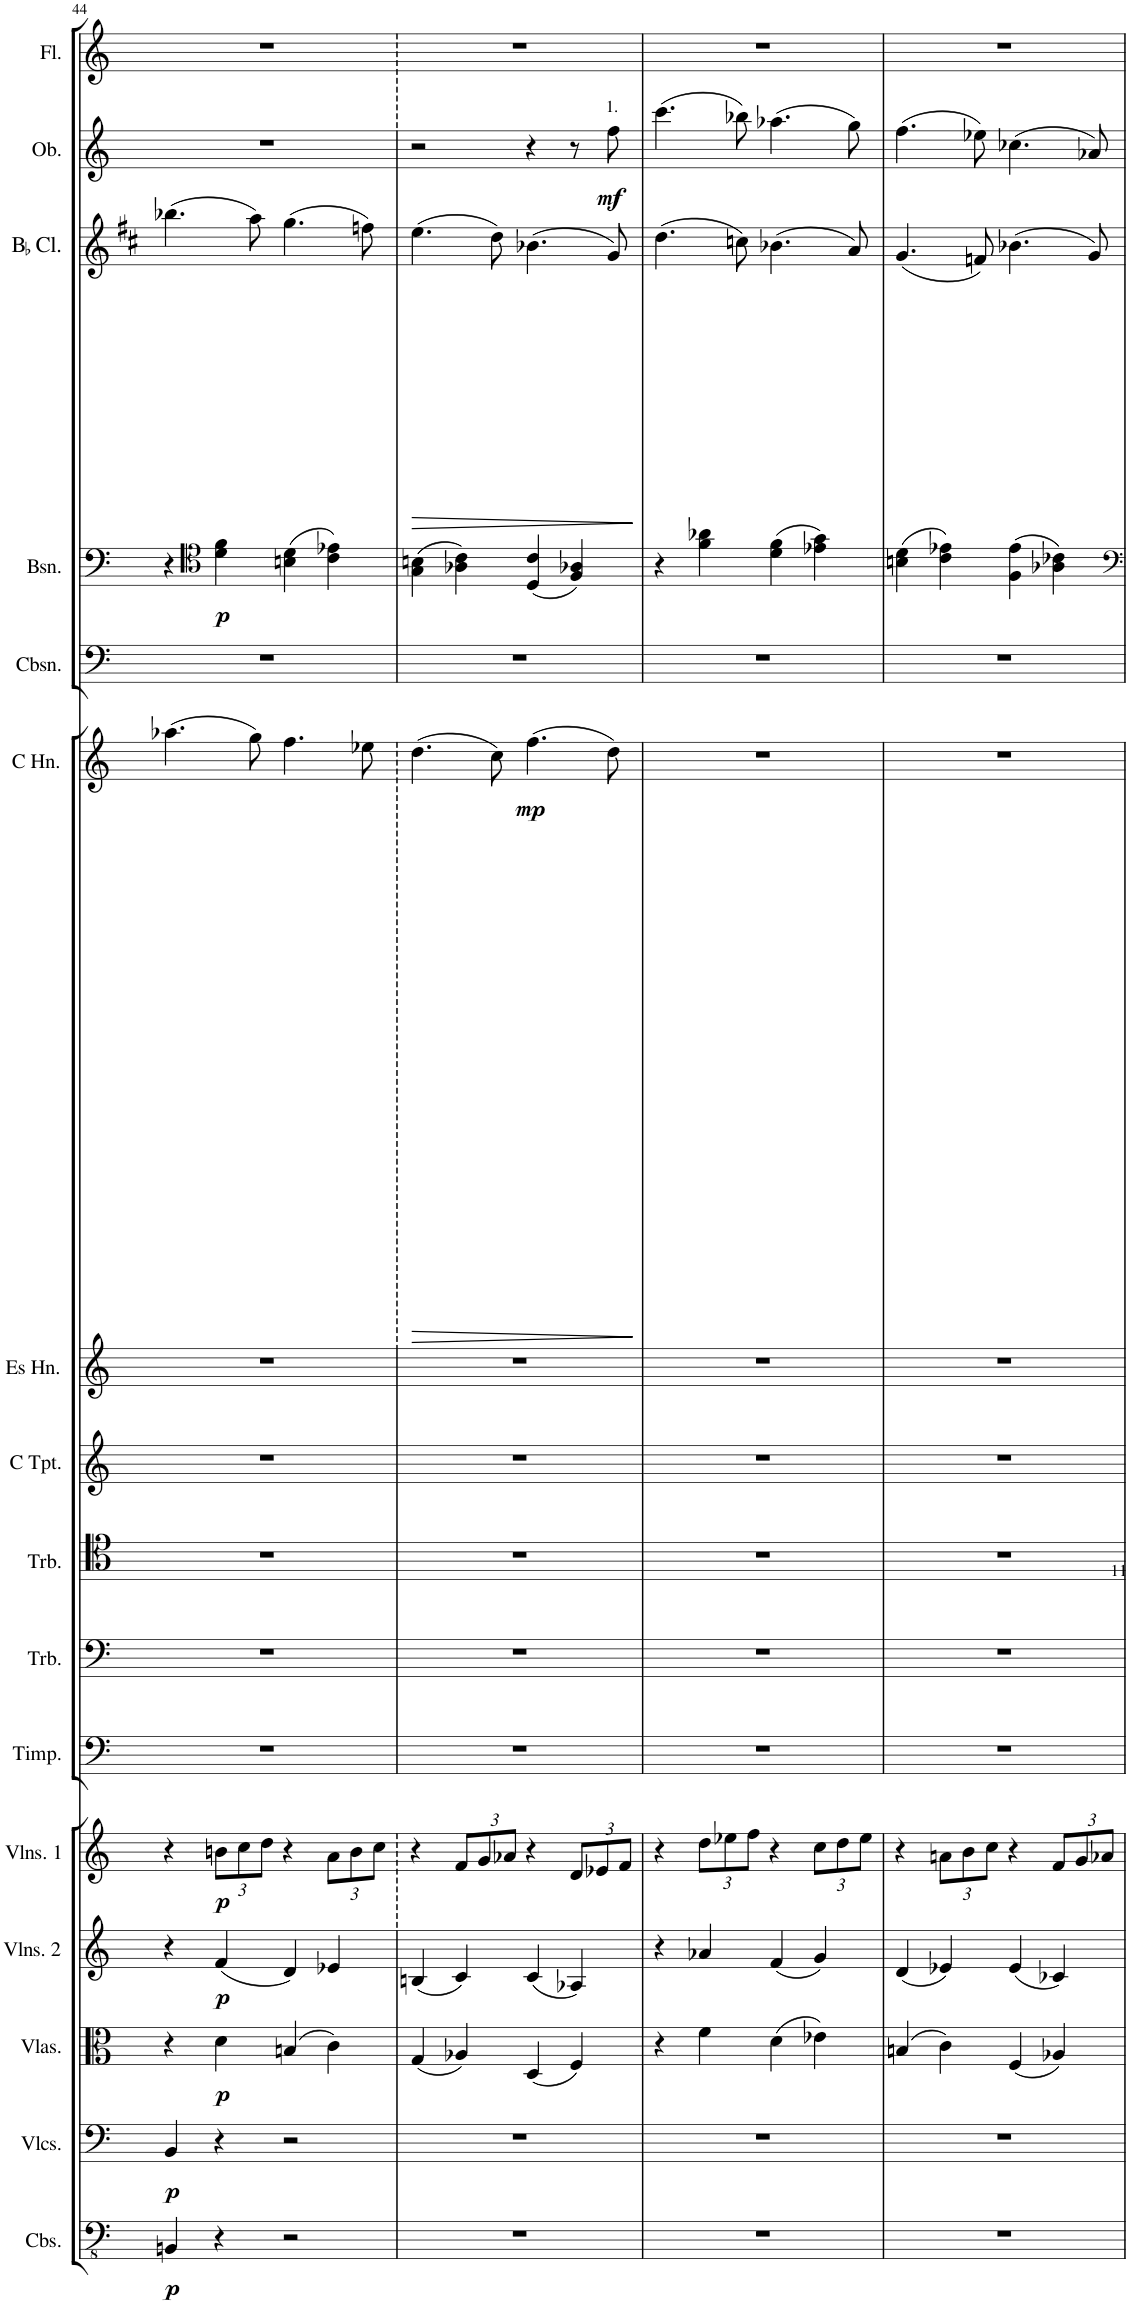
**kern	**dynam	**kern	**dynam	**kern	**dynam	**kern	**dynam	**kern	**dynam	**kern	**kern	**kern	**kern	**kern	**kern	**dynam	**kern	**kern	**dynam	**kern	**dynam	**kern	**dynam	**kern
*part16	*part16	*part15	*part15	*part14	*part14	*part13	*part13	*part12	*part12	*part11	*part10	*part9	*part8	*part7	*part6	*part6	*part5	*part4	*part4	*part3	*part3	*part2	*part2	*part1
*staff16	*staff16	*staff15	*staff15	*staff14	*staff14	*staff13	*staff13	*staff12	*staff12	*staff11	*staff10	*staff9	*staff8	*staff7	*staff6	*staff6	*staff5	*staff4	*staff4	*staff3	*staff3	*staff2	*staff2	*staff1
*I"Contrabasses	*	*I"Violoncellos	*	*I"Violas	*	*I"Violins 2	*	*I"Violins 1	*	*I"Timpani in C and G	*I"Trombone 3	*I"Trombone 1 2	*I"Trumpet 1 2 in C	*I"Horn 3 4  in Es	*I"Horn 1 2 in C	*	*I"Contrabassoon	*I"Bassoon 1 2	*	*I"BaccidentalFlat Clarinet 1 2	*	*I"Oboe 1 2	*	*I"Flute 1 2
*I'Cbs.	*	*I'Vlcs.	*	*I'Vlas.	*	*I'Vlns. 2	*	*I'Vlns. 1	*	*I'Timp.	*I'Trb.	*I'Trb.	*	*	*	*	*I'Cbsn.	*I'Bsn.	*	*I'BaccidentalFlat Cl.	*	*I'Ob.	*	*I'Fl.
!!LO:PB:g=z
*clefFv4	*	*clefF4	*	*clefC3	*	*clefG2	*	*clefG2	*	*clefF4	*clefF4	*clefC4	*clefG2	*clefG2	*clefG2	*	*clefF4	*clefF4	*	*clefG2	*	*clefG2	*	*clefG2
*	*	*	*	*	*	*	*	*	*	*	*	*	*	*Trd5c9	*Trd4c7	*	*Trd7c12	*	*	*Trd1c2	*	*	*	*
*k[]	*	*k[]	*	*k[]	*	*k[]	*	*k[]	*	*k[]	*k[]	*k[]	*k[]	*k[]	*k[]	*	*k[]	*k[]	*	*k[f#c#]	*	*k[]	*	*k[]
*M4/4	*	*M4/4	*	*M4/4	*	*M4/4	*	*M4/4	*	*M4/4	*M4/4	*M4/4	*M4/4	*M4/4	*M4/4	*	*M4/4	*M4/4	*	*M4/4	*	*M4/4	*	*M4/4
*met(c)	*	*met(c)	*	*met(c)	*	*met(c)	*	*met(c)	*	*met(c)	*met(c)	*met(c)	*met(c)	*met(c)	*met(c)	*	*met(c)	*met(c)	*	*met(c)	*	*met(c)	*	*met(c)
=44	=44	=44	=44	=44	=44	=44	=44	=44	=44	=44	=44	=44	=44	=44	=44	=44	=44	=44	=44	=44	=44	=44	=44	=44
!	!LO:DY:b	!	!LO:DY:b	!	!	!	!	!	!	!	!	!	!	!	!	!	!	!	!	!	!	!	!	!
4BBBn/	p	4BB/	p	4r	.	4r	.	4r	.	1r	1r	1r	1r	1r	(4.aa-X\	.	1r	4r	.	(4.bb-X\	.	1r	.	1r
*	*	*	*	*	*	*	*	*	*	*	*	*	*	*	*	*	*	*clefC4	*	*	*	*	*	*
*	*	*	*	*	*	*	*	*Xbrackettup	*	*	*	*	*	*	*	*	*	*	*	*	*	*	*	*
!	!	!	!	!	!LO:DY:b	!	!LO:DY:b	!	!LO:DY:b	!	!	!	!	!	!	!	!	!	!LO:DY:b	!	!	!	!	!
4r	.	4r	.	4d\	p	(4f/	p	12bn\L	p	.	.	.	.	.	.	.	.	4d\ 4f\	p	.	.	.	.	.
.	.	.	.	.	.	.	.	12cc\	.	.	.	.	.	.	.	.	.	.	.	.	.	.	.	.
.	.	.	.	.	.	.	.	.	.	.	.	.	.	.	8gg\)	.	.	.	.	8aa\)	.	.	.	.
.	.	.	.	.	.	.	.	12dd\J	.	.	.	.	.	.	.	.	.	.	.	.	.	.	.	.
2r	.	2r	.	(4Bn/	.	4d/)	.	4r	.	.	.	.	.	.	4.ff\	.	.	(4Bn\ 4d\	.	(4.gg\	.	.	.	.
.	.	.	.	4c\)	.	4e-X/	.	12a\L	.	.	.	.	.	.	.	.	.	4c\ 4e-X\)	.	.	.	.	.	.
.	.	.	.	.	.	.	.	12b\	.	.	.	.	.	.	.	.	.	.	.	.	.	.	.	.
.	.	.	.	.	.	.	.	.	.	.	.	.	.	.	8ee-X\	.	.	.	.	8ffn\)	.	.	.	.
.	.	.	.	.	.	.	.	12cc\J	.	.	.	.	.	.	.	.	.	.	.	.	.	.	.	.
=45	=45	=45	=45	=45	=45	=45	=45	=45	=45	=45	=45	=45	=45	=45	=45	=45	=45	=45	=45	=45	=45	=45	=45	=45
!	!	!	!	!	!	!	!	!	!	!	!	!	!	!	!	!LO:HP:b	!	!	!	!	!LO:HP:b	!	!	!
1r	.	1r	.	(4G/	.	(4Bn/	.	4r	.	1r	1r	1r	1r	1r	(4.dd\	>	1r	(4G\ 4Bn\	.	(4.ee\	>	2r	.	1r
.	.	.	.	4A-X/)	.	4c/)	.	12f/L	.	.	.	.	.	.	.	.	.	4A-X\ 4c\)	.	.	.	.	.	.
.	.	.	.	.	.	.	.	12g/	.	.	.	.	.	.	.	.	.	.	.	.	.	.	.	.
.	.	.	.	.	.	.	.	.	.	.	.	.	.	.	8cc\)	.	.	.	.	8dd\)	.	.	.	.
.	.	.	.	.	.	.	.	12a-X/J	.	.	.	.	.	.	.	.	.	.	.	.	.	.	.	.
!	!	!	!	!	!	!	!	!	!	!	!	!	!	!	!	!LO:DY:b	!	!	!	!	!	!	!	!
.	.	.	.	(4D/	.	(4c/	.	4r	.	.	.	.	.	.	(4.ff\	mp	.	(4D/ 4c/	.	(4.b-X\	.	4r	.	.
.	.	.	.	4F/)	.	4A-X/)	.	12d/L	.	.	.	.	.	.	.	.	.	4F/ 4A-X/)	.	.	.	8r	.	.
.	.	.	.	.	.	.	.	12e-X/	.	.	.	.	.	.	.	.	.	.	.	.	.	.	.	.
!	!	!	!	!	!	!	!	!	!	!	!	!	!	!	!	!	!	!	!	!	!	!LO:TX:a:t=1.	!	!
!	!	!	!	!	!	!	!	!	!	!	!	!	!	!	!	!	!	!	!	!	!	!	!LO:DY:b	!
.	.	.	.	.	.	.	.	.	.	.	.	.	.	.	8dd\)	.	.	.	.	8g/)	.	8ff\	mf	.
.	.	.	.	.	.	.	.	12f/J	.	.	.	.	.	.	.	.	.	.	.	.	.	.	.	.
.	.	.	.	.	.	.	.	.	.	.	.	.	.	.	.	]	.	.	.	.	]	.	.	.
=46	=46	=46	=46	=46	=46	=46	=46	=46	=46	=46	=46	=46	=46	=46	=46	=46	=46	=46	=46	=46	=46	=46	=46	=46
1r	.	1r	.	4r	.	4r	.	4r	.	1r	1r	1r	1r	1r	1r	.	1r	4r	.	(4.dd\	.	(4.ccc\	.	1r
.	.	.	.	4f\	.	4a-X/	.	12dd\L	.	.	.	.	.	.	.	.	.	4f\ 4a-X\	.	.	.	.	.	.
.	.	.	.	.	.	.	.	12ee-X\	.	.	.	.	.	.	.	.	.	.	.	.	.	.	.	.
.	.	.	.	.	.	.	.	.	.	.	.	.	.	.	.	.	.	.	.	8ccn\)	.	8bb-X\)	.	.
.	.	.	.	.	.	.	.	12ff\J	.	.	.	.	.	.	.	.	.	.	.	.	.	.	.	.
.	.	.	.	(4d\	.	(4f/	.	4r	.	.	.	.	.	.	.	.	.	(4d\ 4f\	.	(4.b-X\	.	(4.aa-X\	.	.
.	.	.	.	4e-X\)	.	4g/)	.	12cc\L	.	.	.	.	.	.	.	.	.	4e-X\ 4g\)	.	.	.	.	.	.
.	.	.	.	.	.	.	.	12dd\	.	.	.	.	.	.	.	.	.	.	.	.	.	.	.	.
.	.	.	.	.	.	.	.	.	.	.	.	.	.	.	.	.	.	.	.	8a/)	.	8gg\)	.	.
.	.	.	.	.	.	.	.	12ee-\J	.	.	.	.	.	.	.	.	.	.	.	.	.	.	.	.
=47	=47	=47	=47	=47	=47	=47	=47	=47	=47	=47	=47	=47	=47	=47	=47	=47	=47	=47	=47	=47	=47	=47	=47	=47
1r	.	1r	.	(4Bn/	.	(4d/	.	4r	.	1r	1r	1r	1r	1r	1r	.	1r	(4Bn\ 4d\	.	(4.g/	.	(4.ff\	.	1r
.	.	.	.	4c\)	.	4e-X/)	.	12an\L	.	.	.	.	.	.	.	.	.	4c\ 4e-X\)	.	.	.	.	.	.
.	.	.	.	.	.	.	.	12b\	.	.	.	.	.	.	.	.	.	.	.	.	.	.	.	.
.	.	.	.	.	.	.	.	.	.	.	.	.	.	.	.	.	.	.	.	8fn/)	.	8ee-X\)	.	.
.	.	.	.	.	.	.	.	12cc\J	.	.	.	.	.	.	.	.	.	.	.	.	.	.	.	.
.	.	.	.	(4F/	.	(4e-/	.	4r	.	.	.	.	.	.	.	.	.	(4F\ 4e-\	.	(4.b-X\	.	(4.cc-X\	.	.
.	.	.	.	4A-X/)	.	4c-X/)	.	12f/L	.	.	.	.	.	.	.	.	.	4A-X\ 4c-X\)	.	.	.	.	.	.
.	.	.	.	.	.	.	.	12g/	.	.	.	.	.	.	.	.	.	.	.	.	.	.	.	.
.	.	.	.	.	.	.	.	.	.	.	.	.	.	.	.	.	.	.	.	8g/)	.	8a-X/)	.	.
.	.	.	.	.	.	.	.	12a-X/J	.	.	.	.	.	.	.	.	.	.	.	.	.	.	.	.
=	=	=	=	=	=	=	=	=	=	=	=	=	=	=	=	=	=	=	=	=	=	=	=	=
*-	*-	*-	*-	*-	*-	*-	*-	*-	*-	*-	*-	*-	*-	*-	*-	*-	*-	*-	*-	*-	*-	*-	*-	*-
